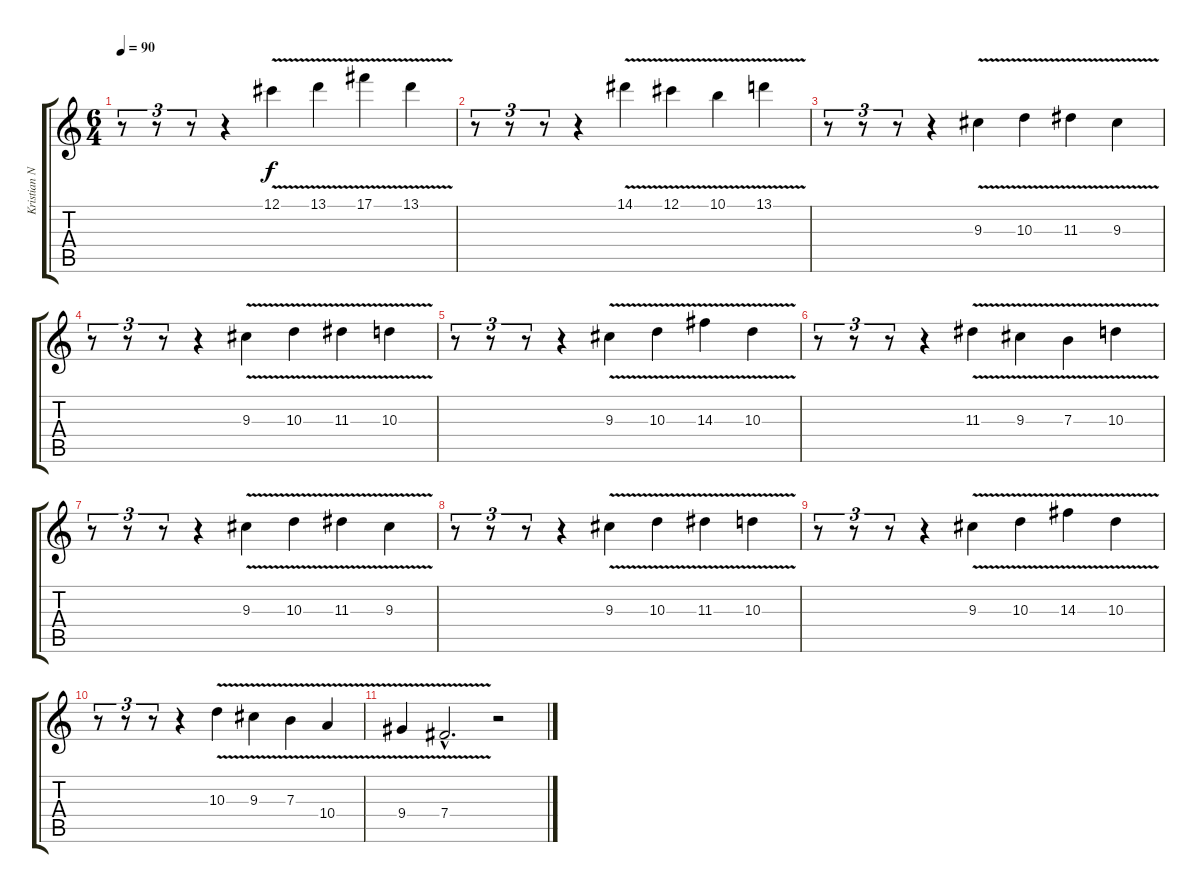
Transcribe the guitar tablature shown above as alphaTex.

\track ("Kristian Niemann" "Kristian N") {instrument distortionguitar}
\staff {score tabs}
\tuning (Db4 Ab3 E3 B2 Gb2 Db2) {hide}
\ts (6 4)
\tempo 90
\clef g2
\ks c
r.8{tu (3 2) dy f} r.8{tu (3 2)} r.8{tu (3 2)} r.4 12.1{v}.4 13.1{v}.4 17.1{v}.4 13.1{v}.4 |
r.8{tu (3 2)} r.8{tu (3 2)} r.8{tu (3 2)} r.4 14.1{v}.4 12.1{v}.4 10.1{v}.4 13.1{v}.4 |
r.8{tu (3 2)} r.8{tu (3 2)} r.8{tu (3 2)} r.4 9.3{v}.4 10.3{v}.4 11.3{v}.4 9.3{v}.4 |
r.8{tu (3 2)} r.8{tu (3 2)} r.8{tu (3 2)} r.4 9.3{v}.4 10.3{v}.4 11.3{v}.4 10.3{v}.4 |
r.8{tu (3 2)} r.8{tu (3 2)} r.8{tu (3 2)} r.4 9.3{v}.4 10.3{v}.4 14.3{v}.4 10.3{v}.4 |
r.8{tu (3 2)} r.8{tu (3 2)} r.8{tu (3 2)} r.4 11.3{v}.4 9.3{v}.4 7.3{v}.4 10.3{v}.4 |
r.8{tu (3 2)} r.8{tu (3 2)} r.8{tu (3 2)} r.4 9.3{v}.4 10.3{v}.4 11.3{v}.4 9.3{v}.4 |
r.8{tu (3 2)} r.8{tu (3 2)} r.8{tu (3 2)} r.4 9.3{v}.4 10.3{v}.4 11.3{v}.4 10.3{v}.4 |
r.8{tu (3 2)} r.8{tu (3 2)} r.8{tu (3 2)} r.4 9.3{v}.4 10.3{v}.4 14.3{v}.4 10.3{v}.4 |
r.8{tu (3 2)} r.8{tu (3 2)} r.8{tu (3 2)} r.4 10.3{v}.4 9.3{v}.4 7.3{v}.4 10.4{v}.4 |
9.4{v}.4 7.4{v hac}.2{d} r.2
